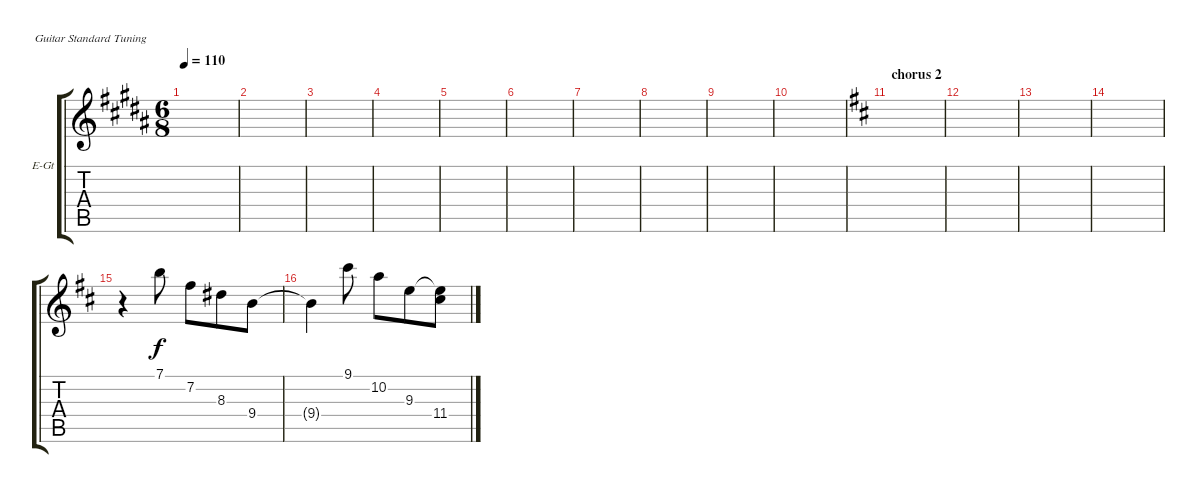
\defaultSystemsLayout 4
\bracketExtendMode groupsimilarinstruments
\firstSystemTrackNameOrientation horizontal
\otherSystemsTrackNameOrientation horizontal
\track ("Electric Guitar" "E-Gt") {instrument distortionguitar}
\staff {score tabs}
\tuning (E4 B3 G3 D3 A2 E2)
\ts (6 8)
\tempo 110
\clef g2
\scale
0.333333
\ks b
|
\scale
0.333333 |
\scale
0.333333 |
\scale
0.333333 |
\scale
0.333333 |
\scale
0.333333 |
\scale
0.333333 |
\scale
0.333333 |
\scale
0.333333 |
\scale
0.333333 |
\section ("" "chorus 2")
\scale
0.51004
\ks bminor
|
\scale
0.24498 |
\scale
0.24498 |
\scale
0.333333 |
\scale
0.333333 r.4 7.1.8 7.2.8 8.3.8 9.4.8 |
\scale
0.333333 9.4{t}.4 9.1.8 10.2.8 9.3.8 (11.4 9.3{t}).8
